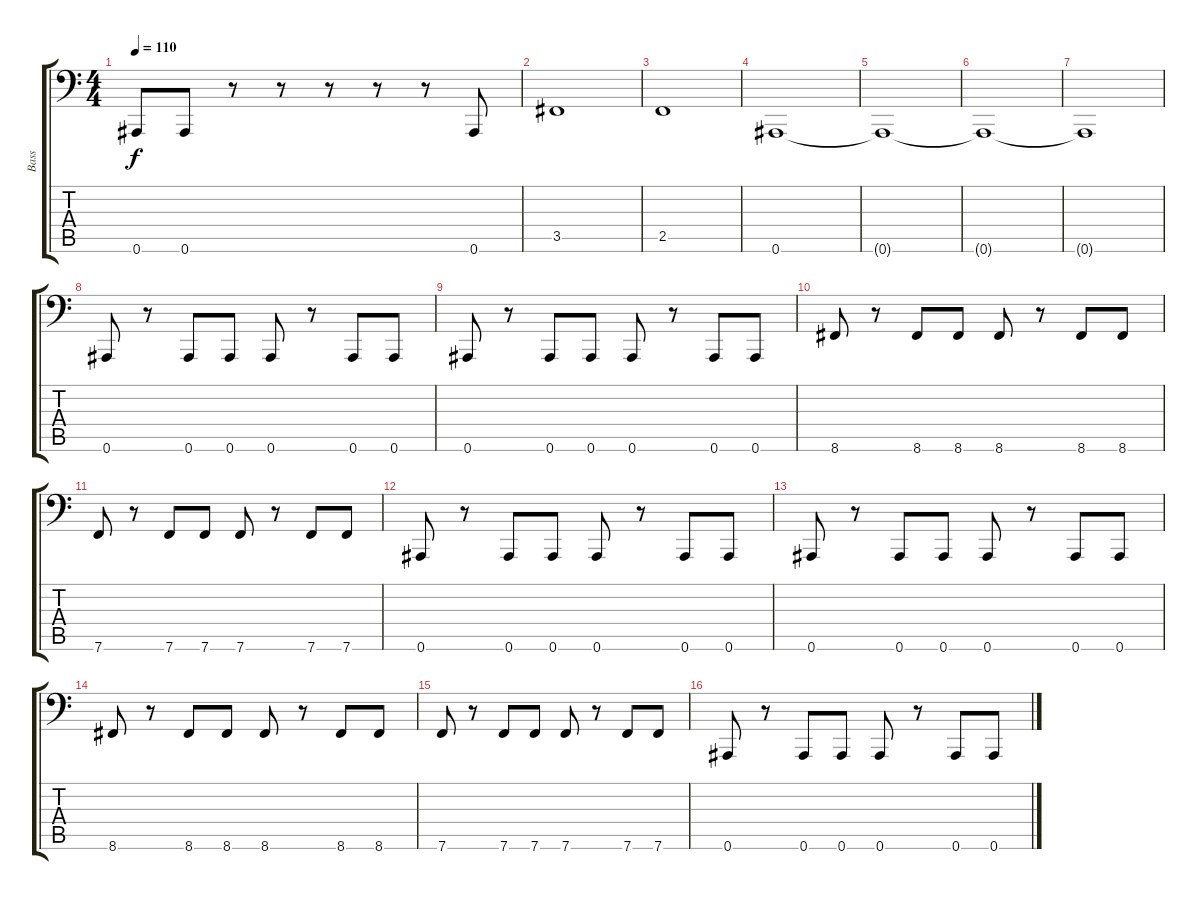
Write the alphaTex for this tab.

\track ("Bass" "Bass") {instrument electricbassfinger}
\staff {score tabs}
\tuning (Bb2 F2 Db2 Ab1 Eb1 Bb0) {hide}
\ts (4 4)
\tempo 110
\clef f4
\ks c
0.6.8{dy f} 0.6.8 r.8 r.8 r.8 r.8 r.8 0.6.8 |
3.5.1 |
2.5.1 |
0.6.1 |
0.6{t}.1 |
0.6{t}.1 |
0.6{t}.1 |
0.6.8 r.8 0.6.8 0.6.8 0.6.8 r.8 0.6.8 0.6.8 |
0.6.8 r.8 0.6.8 0.6.8 0.6.8 r.8 0.6.8 0.6.8 |
8.6.8 r.8 8.6.8 8.6.8 8.6.8 r.8 8.6.8 8.6.8 |
7.6.8 r.8 7.6.8 7.6.8 7.6.8 r.8 7.6.8 7.6.8 |
0.6.8 r.8 0.6.8 0.6.8 0.6.8 r.8 0.6.8 0.6.8 |
0.6.8 r.8 0.6.8 0.6.8 0.6.8 r.8 0.6.8 0.6.8 |
8.6.8 r.8 8.6.8 8.6.8 8.6.8 r.8 8.6.8 8.6.8 |
7.6.8 r.8 7.6.8 7.6.8 7.6.8 r.8 7.6.8 7.6.8 |
0.6.8 r.8 0.6.8 0.6.8 0.6.8 r.8 0.6.8 0.6.8
